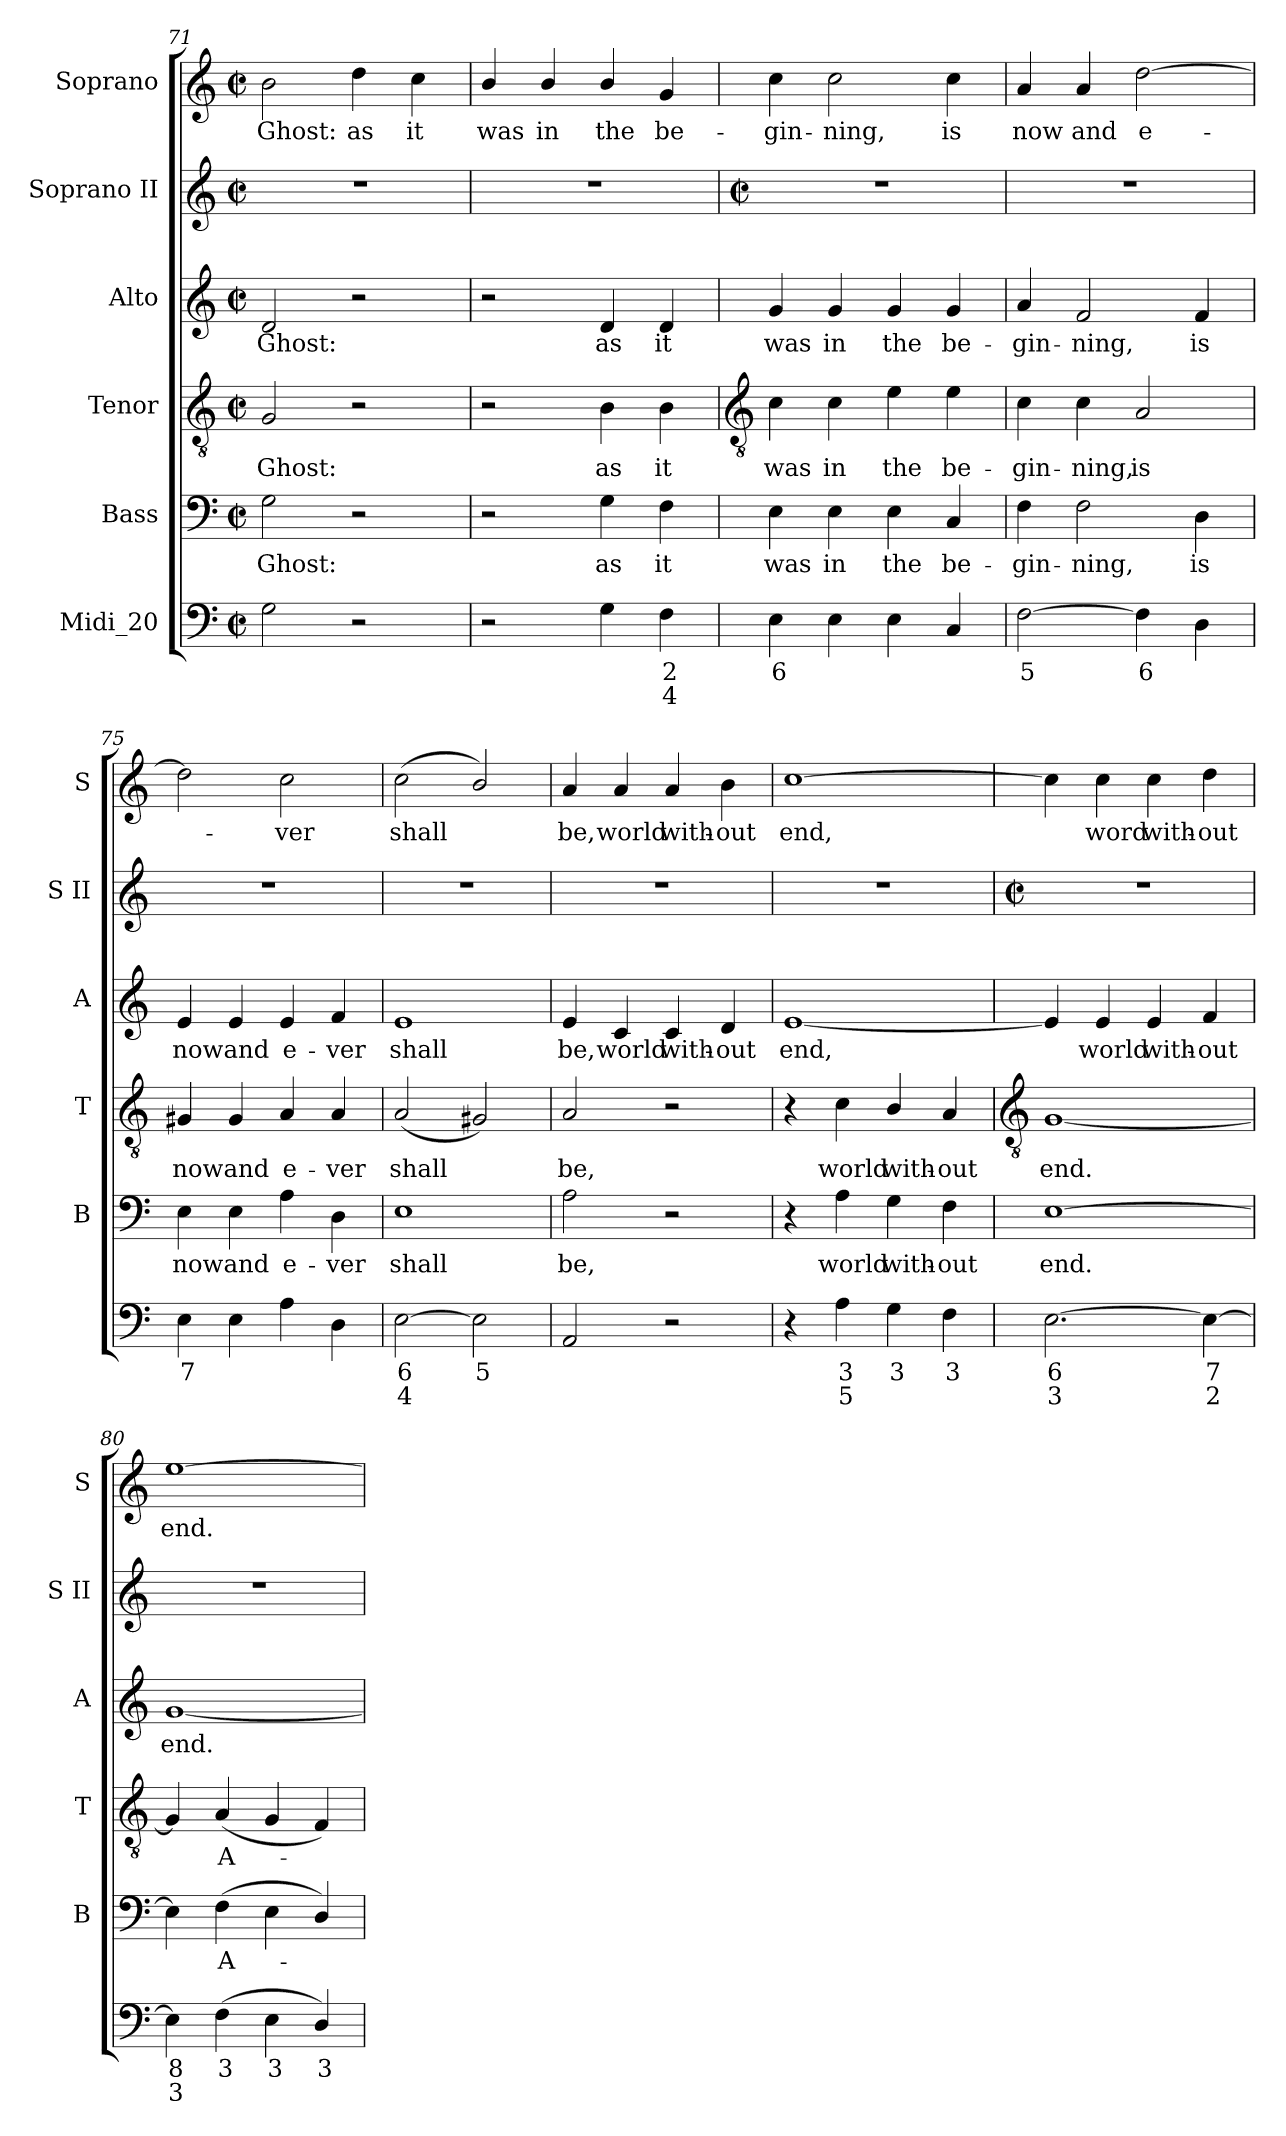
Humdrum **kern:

**kern	**text	**text	**kern	**text	**kern	**text	**kern	**text	**kern	**kern	**text
*part6	*part6	*part6	*part5	*part5	*part4	*part4	*part3	*part3	*part2	*part1	*part1
*staff6	*staff6	*staff6	*staff5	*staff5	*staff4	*staff4	*staff3	*staff3	*staff2	*staff1	*staff1
*I"Midi_20	*	*	*I"Bass	*	*I"Tenor	*	*I"Alto	*	*I"Soprano II	*I"Soprano	*
*	*	*	*I'B	*	*I'T	*	*I'A	*	*I'S II	*I'S	*
*clefF4	*	*	*clefF4	*	*clefGv2	*	*clefG2	*	*clefG2	*clefG2	*
*k[]	*	*	*k[]	*	*k[]	*	*k[]	*	*k[]	*k[]	*
*C:	*	*	*C:	*	*C:	*	*C:	*	*C:	*C:	*
*M2/2	*	*	*M2/2	*	*M2/2	*	*M2/2	*	*M2/2	*M2/2	*
*met(c|)	*	*	*met(c|)	*	*met(c|)	*	*met(c|)	*	*met(c|)	*met(c|)	*
=71	=71	=71	=71	=71	=71	=71	=71	=71	=71	=71	=71
!	!	!	!	!LO:LY:b	!	!LO:LY:b	!	!LO:LY:b	!	!	!LO:LY:b
2G	.	.	2G	Ghost:	2G	Ghost:	2d	Ghost:	1r	2b	Ghost:
!	!	!	!	!	!	!	!	!	!	!	!LO:LY:b
2r	.	.	2r	.	2r	.	2r	.	.	4dd	as
!	!	!	!	!	!	!	!	!	!	!	!LO:LY:b
.	.	.	.	.	.	.	.	.	.	4cc	it
=72	=72	=72	=72	=72	=72	=72	=72	=72	=72	=72	=72
!	!	!	!	!	!	!	!	!	!	!	!LO:LY:b
2r	.	.	2r	.	2r	.	2r	.	1r	4b/	was
!	!	!	!	!	!	!	!	!	!	!	!LO:LY:b
.	.	.	.	.	.	.	.	.	.	4b/	in
!	!	!	!	!LO:LY:b	!	!LO:LY:b	!	!LO:LY:b	!	!	!LO:LY:b
4G	.	.	4G	as	4B	as	4d	as	.	4b/	the
!	!LO:LY:b	!LO:LY:b	!	!LO:LY:b	!	!LO:LY:b	!	!LO:LY:b	!	!	!LO:LY:b
4F	2	4	4F	it	4B	it	4d	it	.	4g	be-
!!LO:LB:g=z
=73	=73	=73	=73	=73	=73	=73	=73	=73	=73	=73	=73
*	*	*	*	*	*clefGv2	*	*	*	*	*	*
*	*	*	*	*	*	*	*	*	*M2/2	*	*
*	*	*	*	*	*	*	*	*	*met(c|)	*	*
!	!LO:LY:b	!	!	!LO:LY:b	!	!LO:LY:b	!	!LO:LY:b	!	!	!LO:LY:b
4E	6	.	4E	was	4c	was	4g	was	1r	4cc	-gin-
!	!	!	!	!LO:LY:b	!	!LO:LY:b	!	!LO:LY:b	!	!	!LO:LY:b
4E	.	.	4E	in	4c	in	4g	in	.	2cc	-ning,
!	!	!	!	!LO:LY:b	!	!LO:LY:b	!	!LO:LY:b	!	!	!
4E	.	.	4E	the	4e	the	4g	the	.	.	.
!	!	!	!	!LO:LY:b	!	!LO:LY:b	!	!LO:LY:b	!	!	!LO:LY:b
4C	.	.	4C	be-	4e	be-	4g	be-	.	4cc	is
=74	=74	=74	=74	=74	=74	=74	=74	=74	=74	=74	=74
!	!LO:LY:b	!	!	!LO:LY:b	!	!LO:LY:b	!	!LO:LY:b	!	!	!LO:LY:b
[2F	5	.	4F	-gin-	4c	-gin-	4a	-gin-	1r	4a	now
!	!	!	!	!LO:LY:b	!	!LO:LY:b	!	!LO:LY:b	!	!	!LO:LY:b
.	.	.	2F	-ning,	4c	-ning,	2f	-ning,	.	4a	and
!	!LO:LY:b	!	!	!	!	!LO:LY:b	!	!	!	!	!LO:LY:b
4F]	6	.	.	.	2A	is	.	.	.	[2dd	e-
!	!	!	!	!LO:LY:b	!	!	!	!LO:LY:b	!	!	!
4D	.	.	4D	is	.	.	4f	is	.	.	.
=75	=75	=75	=75	=75	=75	=75	=75	=75	=75	=75	=75
!	!LO:LY:b	!	!	!LO:LY:b	!	!LO:LY:b	!	!LO:LY:b	!	!	!
4E	7	.	4E	now	4G#X	now	4e	now	1r	2dd]	.
!	!	!	!	!LO:LY:b	!	!LO:LY:b	!	!LO:LY:b	!	!	!
4E	.	.	4E	and	4G#	and	4e	and	.	.	.
!	!	!	!	!LO:LY:b	!	!LO:LY:b	!	!LO:LY:b	!	!	!LO:LY:b
4A	.	.	4A	e-	4A	e-	4e	e-	.	2cc	ver
!	!	!	!	!LO:LY:b	!	!LO:LY:b	!	!LO:LY:b	!	!	!
4D	.	.	4D	-ver	4A	-ver	4f	-ver	.	.	.
=76	=76	=76	=76	=76	=76	=76	=76	=76	=76	=76	=76
!	!LO:LY:b	!LO:LY:b	!	!LO:LY:b	!	!LO:LY:b	!	!LO:LY:b	!	!	!LO:LY:b
[2E	6	4	1E	shall	(<2A	shall	1e	shall	1r	(<2cc	shall
!	!LO:LY:b	!	!	!	!	!	!	!	!	!	!
2E]	5	.	.	.	2G#X)	.	.	.	.	2b/)	.
=77	=77	=77	=77	=77	=77	=77	=77	=77	=77	=77	=77
!	!	!	!	!LO:LY:b	!	!LO:LY:b	!	!LO:LY:b	!	!	!LO:LY:b
2AA	.	.	2A	be,	2A	be,	4e	be,	1r	4a	be,
!	!	!	!	!	!	!	!	!LO:LY:b	!	!	!LO:LY:b
.	.	.	.	.	.	.	4c	world	.	4a	world
!	!	!	!	!	!	!	!	!LO:LY:b	!	!	!LO:LY:b
2r	.	.	2r	.	2r	.	4c	with-	.	4a	with-
!	!	!	!	!	!	!	!	!LO:LY:b	!	!	!LO:LY:b
.	.	.	.	.	.	.	4d	-out	.	4b	-out
=78	=78	=78	=78	=78	=78	=78	=78	=78	=78	=78	=78
!	!	!	!	!	!	!	!	!LO:LY:b	!	!	!LO:LY:b
4r	.	.	4r	.	4r	.	[1e	end,	1r	[1cc	end,
!	!LO:LY:b	!LO:LY:b	!	!LO:LY:b	!	!LO:LY:b	!	!	!	!	!
4A	3	5	4A	world	4c	world	.	.	.	.	.
!	!LO:LY:b	!	!	!LO:LY:b	!	!LO:LY:b	!	!	!	!	!
4G	3	.	4G	with-	4B/	with-	.	.	.	.	.
!	!LO:LY:b	!	!	!LO:LY:b	!	!LO:LY:b	!	!	!	!	!
4F	3	.	4F	-out	4A	-out	.	.	.	.	.
!!LO:LB:g=z
=79	=79	=79	=79	=79	=79	=79	=79	=79	=79	=79	=79
*	*	*	*	*	*clefGv2	*	*	*	*	*	*
*	*	*	*	*	*	*	*	*	*M2/2	*	*
*	*	*	*	*	*	*	*	*	*met(c|)	*	*
!	!LO:LY:b	!LO:LY:b	!	!LO:LY:b	!	!LO:LY:b	!	!	!	!	!
[2.E	6	3	[1E	end.	[1G	end.	4e]	.	1r	4cc]	.
!	!	!	!	!	!	!	!	!LO:LY:b	!	!	!LO:LY:b
.	.	.	.	.	.	.	4e	world	.	4cc	word
!	!	!	!	!	!	!	!	!LO:LY:b	!	!	!LO:LY:b
.	.	.	.	.	.	.	4e	with-	.	4cc	with-
!	!LO:LY:b	!LO:LY:b	!	!	!	!	!	!LO:LY:b	!	!	!LO:LY:b
4E_	7	2	.	.	.	.	4f	-out	.	4dd	-out
=80	=80	=80	=80	=80	=80	=80	=80	=80	=80	=80	=80
!	!LO:LY:b	!LO:LY:b	!	!	!	!	!	!LO:LY:b	!	!	!LO:LY:b
4E]	8	3	4E]	.	4G]	.	[1g	end.	1r	[1ee	end.
!	!LO:LY:b	!	!	!LO:LY:b	!	!LO:LY:b	!	!	!	!	!
(>4F	3	.	(>4F	A-	(<4A	A-	.	.	.	.	.
!	!LO:LY:b	!	!	!	!	!	!	!	!	!	!
4E	3	.	4E	.	4G	.	.	.	.	.	.
!	!LO:LY:b	!	!	!	!	!	!	!	!	!	!
4D/)	3	.	4D/)	.	4F)	.	.	.	.	.	.
=	=	=	=	=	=	=	=	=	=	=	=
*-	*-	*-	*-	*-	*-	*-	*-	*-	*-	*-	*-
